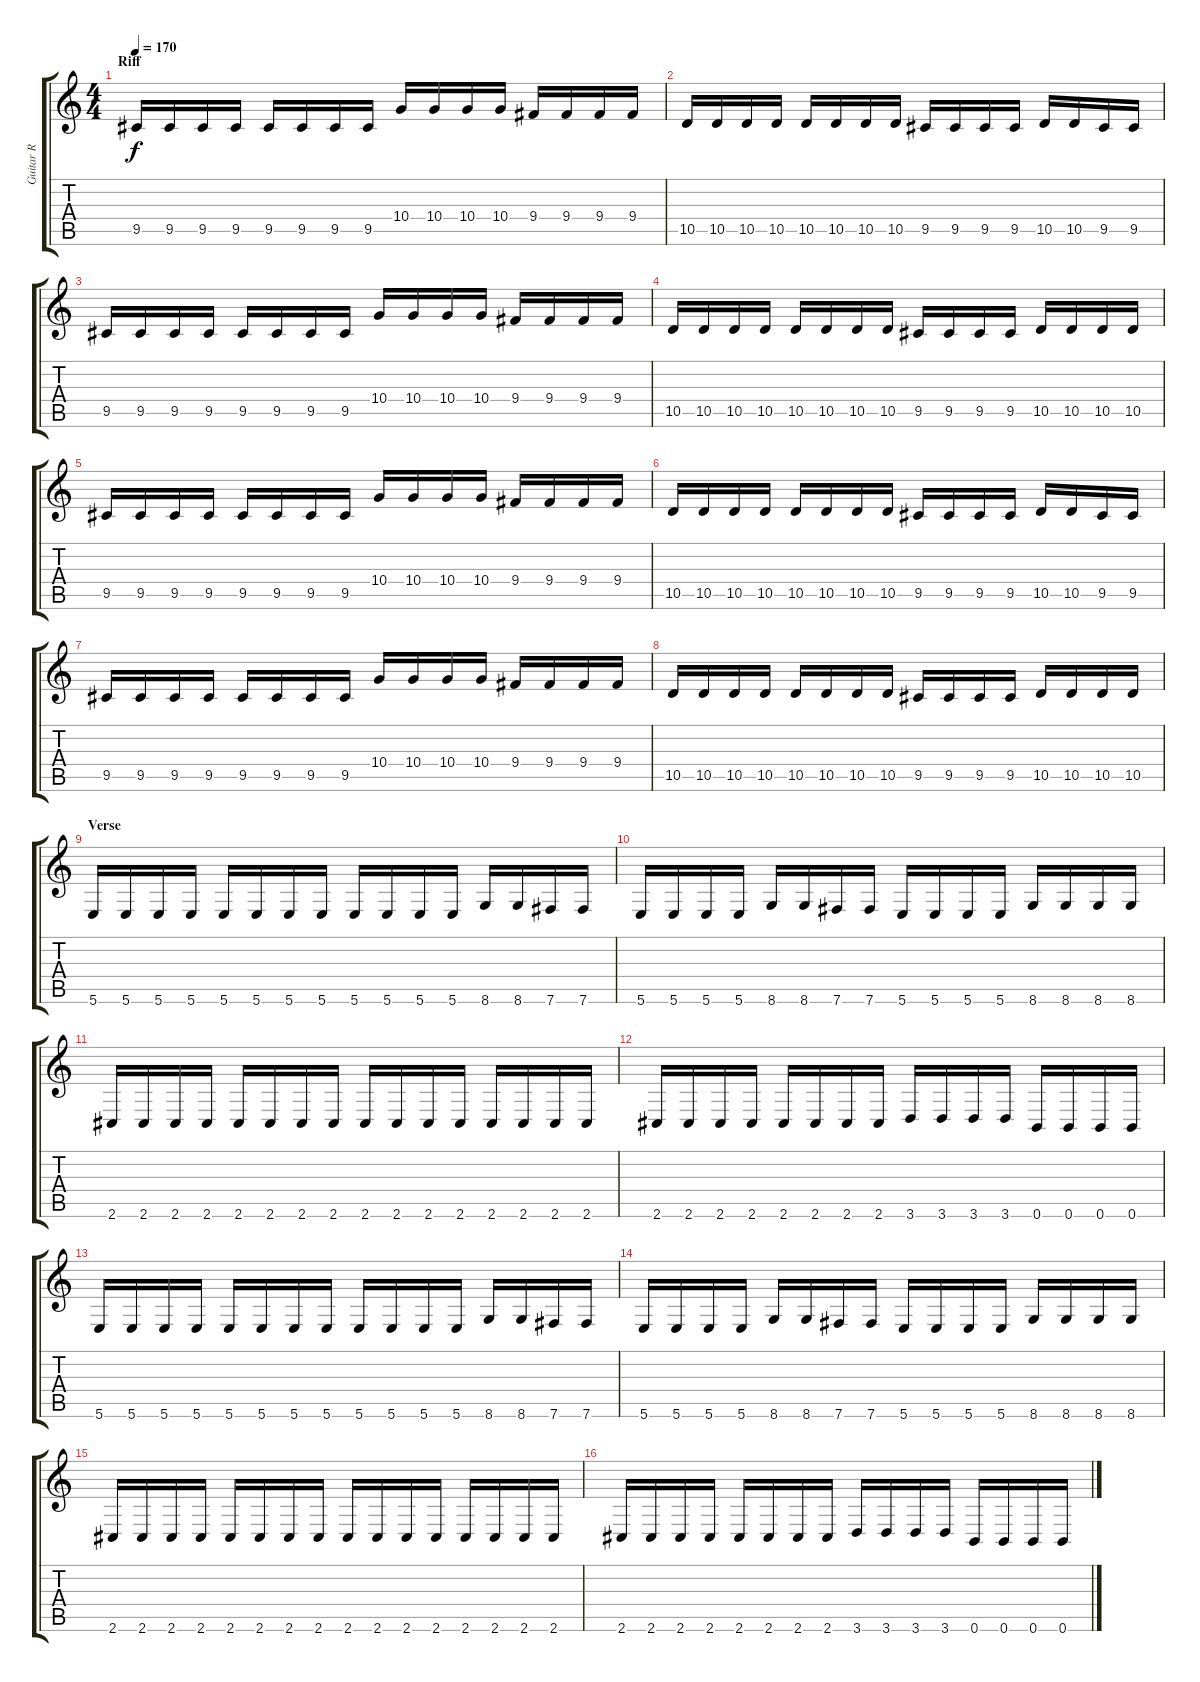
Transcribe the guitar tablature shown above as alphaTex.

\track ("Guitar R" "Guitar R") {instrument distortionguitar}
\staff {score tabs}
\tuning (B3 Gb3 D3 A2 E2 B1) {hide}
\ts (4 4)
\section ("" "Riff")
\tempo 170
\clef g2
\ks c
9.5.16{dy f} 9.5.16 9.5.16 9.5.16 9.5.16 9.5.16 9.5.16 9.5.16 10.4.16 10.4.16 10.4.16 10.4.16 9.4.16 9.4.16 9.4.16 9.4.16 |
10.5.16 10.5.16 10.5.16 10.5.16 10.5.16 10.5.16 10.5.16 10.5.16 9.5.16 9.5.16 9.5.16 9.5.16 10.5.16 10.5.16 9.5.16 9.5.16 |
9.5.16 9.5.16 9.5.16 9.5.16 9.5.16 9.5.16 9.5.16 9.5.16 10.4.16 10.4.16 10.4.16 10.4.16 9.4.16 9.4.16 9.4.16 9.4.16 |
10.5.16 10.5.16 10.5.16 10.5.16 10.5.16 10.5.16 10.5.16 10.5.16 9.5.16 9.5.16 9.5.16 9.5.16 10.5.16 10.5.16 10.5.16 10.5.16 |
9.5.16 9.5.16 9.5.16 9.5.16 9.5.16 9.5.16 9.5.16 9.5.16 10.4.16 10.4.16 10.4.16 10.4.16 9.4.16 9.4.16 9.4.16 9.4.16 |
10.5.16 10.5.16 10.5.16 10.5.16 10.5.16 10.5.16 10.5.16 10.5.16 9.5.16 9.5.16 9.5.16 9.5.16 10.5.16 10.5.16 9.5.16 9.5.16 |
9.5.16 9.5.16 9.5.16 9.5.16 9.5.16 9.5.16 9.5.16 9.5.16 10.4.16 10.4.16 10.4.16 10.4.16 9.4.16 9.4.16 9.4.16 9.4.16 |
10.5.16 10.5.16 10.5.16 10.5.16 10.5.16 10.5.16 10.5.16 10.5.16 9.5.16 9.5.16 9.5.16 9.5.16 10.5.16 10.5.16 10.5.16 10.5.16 |
\section ("" "Verse")
5.6.16 5.6.16 5.6.16 5.6.16 5.6.16 5.6.16 5.6.16 5.6.16 5.6.16 5.6.16 5.6.16 5.6.16 8.6.16 8.6.16 7.6.16 7.6.16 |
5.6.16 5.6.16 5.6.16 5.6.16 8.6.16 8.6.16 7.6.16 7.6.16 5.6.16 5.6.16 5.6.16 5.6.16 8.6.16 8.6.16 8.6.16 8.6.16 |
2.6.16 2.6.16 2.6.16 2.6.16 2.6.16 2.6.16 2.6.16 2.6.16 2.6.16 2.6.16 2.6.16 2.6.16 2.6.16 2.6.16 2.6.16 2.6.16 |
2.6.16 2.6.16 2.6.16 2.6.16 2.6.16 2.6.16 2.6.16 2.6.16 3.6.16 3.6.16 3.6.16 3.6.16 0.6.16 0.6.16 0.6.16 0.6.16 |
5.6.16 5.6.16 5.6.16 5.6.16 5.6.16 5.6.16 5.6.16 5.6.16 5.6.16 5.6.16 5.6.16 5.6.16 8.6.16 8.6.16 7.6.16 7.6.16 |
5.6.16 5.6.16 5.6.16 5.6.16 8.6.16 8.6.16 7.6.16 7.6.16 5.6.16 5.6.16 5.6.16 5.6.16 8.6.16 8.6.16 8.6.16 8.6.16 |
2.6.16 2.6.16 2.6.16 2.6.16 2.6.16 2.6.16 2.6.16 2.6.16 2.6.16 2.6.16 2.6.16 2.6.16 2.6.16 2.6.16 2.6.16 2.6.16 |
2.6.16 2.6.16 2.6.16 2.6.16 2.6.16 2.6.16 2.6.16 2.6.16 3.6.16 3.6.16 3.6.16 3.6.16 0.6.16 0.6.16 0.6.16 0.6.16
